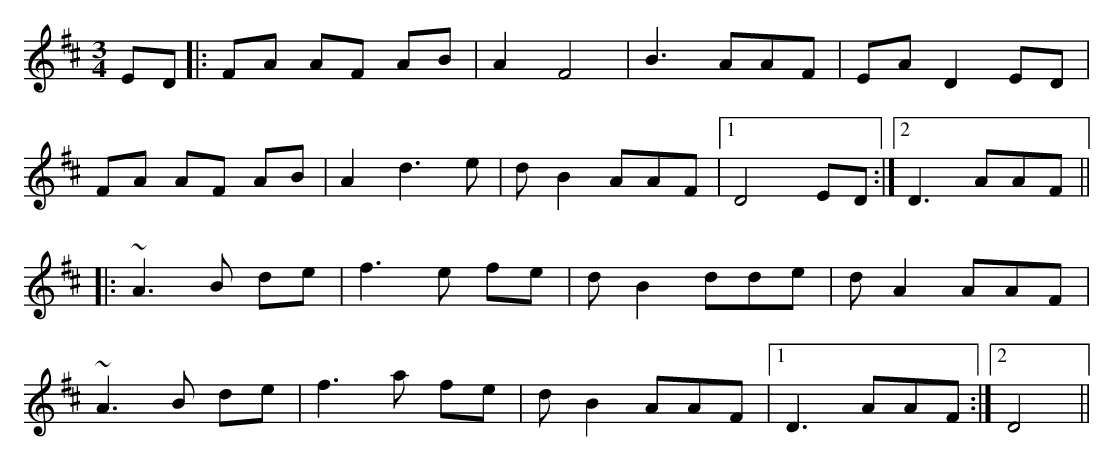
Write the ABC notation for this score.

X:1
M:3/4
K:D
ED|:FA AF AB|A2 F4|B3 AAF|EA D2 ED|
FA AF AB|A2 d3 e|d B2 AAF|1 D4 ED:|2 D3 AAF||
|:~A3 B de|f3 e fe|d B2 dde|d A2 AAF|
~A3 B de|f3 a fe|d B2 AAF|1 D3 AAF:|2 D4||
